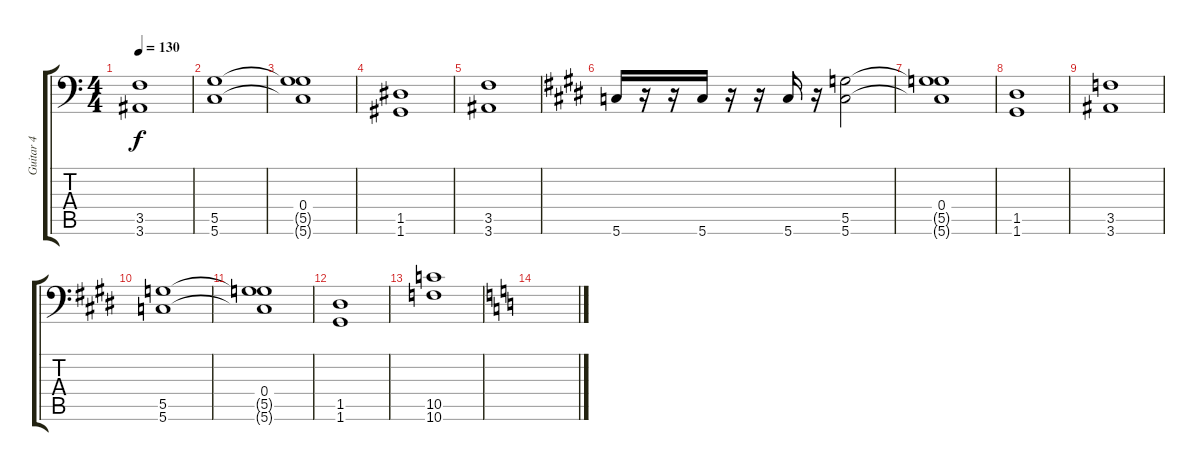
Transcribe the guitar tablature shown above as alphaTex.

\track ("Guitar 4" "Guitar 4") {instrument distortionguitar}
\staff {score tabs}
\tuning (A3 E3 C3 G2 D2 G1) {hide}
\ts (4 4)
\tempo 130
\clef f4
\ks c
(3.5 3.6).1{dy f} |
(5.5 5.6).1 |
(0.4 5.5{t} 5.6{t}).1 |
(1.5 1.6).1 |
(3.5 3.6).1 |
\ks c#minor
5.6.16 r.16 r.16 5.6.16 r.16 r.16 5.6.16 r.16 (5.5 5.6).2 |
(0.4 5.5{t} 5.6{t}).1 |
(1.5 1.6).1 |
(3.5 3.6).1 |
(5.5 5.6).1 |
(0.4 5.5{t} 5.6{t}).1 |
(1.5 1.6).1 |
(10.5 10.6).1 |
\ks c
